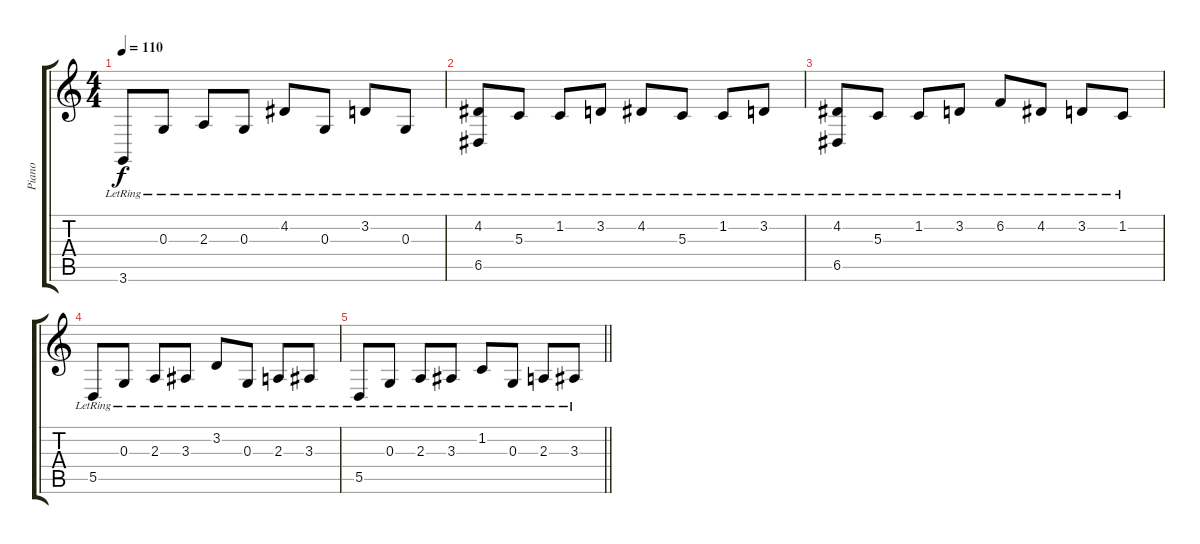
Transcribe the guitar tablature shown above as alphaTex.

\track ("Piano" "Piano") {instrument acousticgrandpiano}
\staff {score tabs}
\tuning (E4 B3 G3 D3 A2 E2) {hide}
\ts (4 4)
\tempo 110
\clef g2
\ks c
3.6{lr}.8{dy f} 0.3{lr}.8 2.3{lr}.8 0.3{lr}.8 4.2{lr}.8 0.3{lr}.8 3.2{lr}.8 0.3{lr}.8 |
(4.2{lr} 6.5{lr}).8 5.3{lr}.8 1.2{lr}.8 3.2{lr}.8 4.2{lr}.8 5.3{lr}.8 1.2{lr}.8 3.2{lr}.8 |
(4.2{lr} 6.5{lr}).8 5.3{lr}.8 1.2{lr}.8 3.2{lr}.8 6.2{lr}.8 4.2{lr}.8 3.2{lr}.8 1.2{lr}.8 |
5.5{lr}.8 0.3{lr}.8 2.3{lr}.8 3.3{lr}.8 3.2{lr}.8 0.3{lr}.8 2.3{lr}.8 3.3{lr}.8 |
\barLineRight lightlight
5.5{lr}.8 0.3{lr}.8 2.3{lr}.8 3.3{lr}.8 1.2{lr}.8 0.3{lr}.8 2.3{lr}.8 3.3{lr}.8
